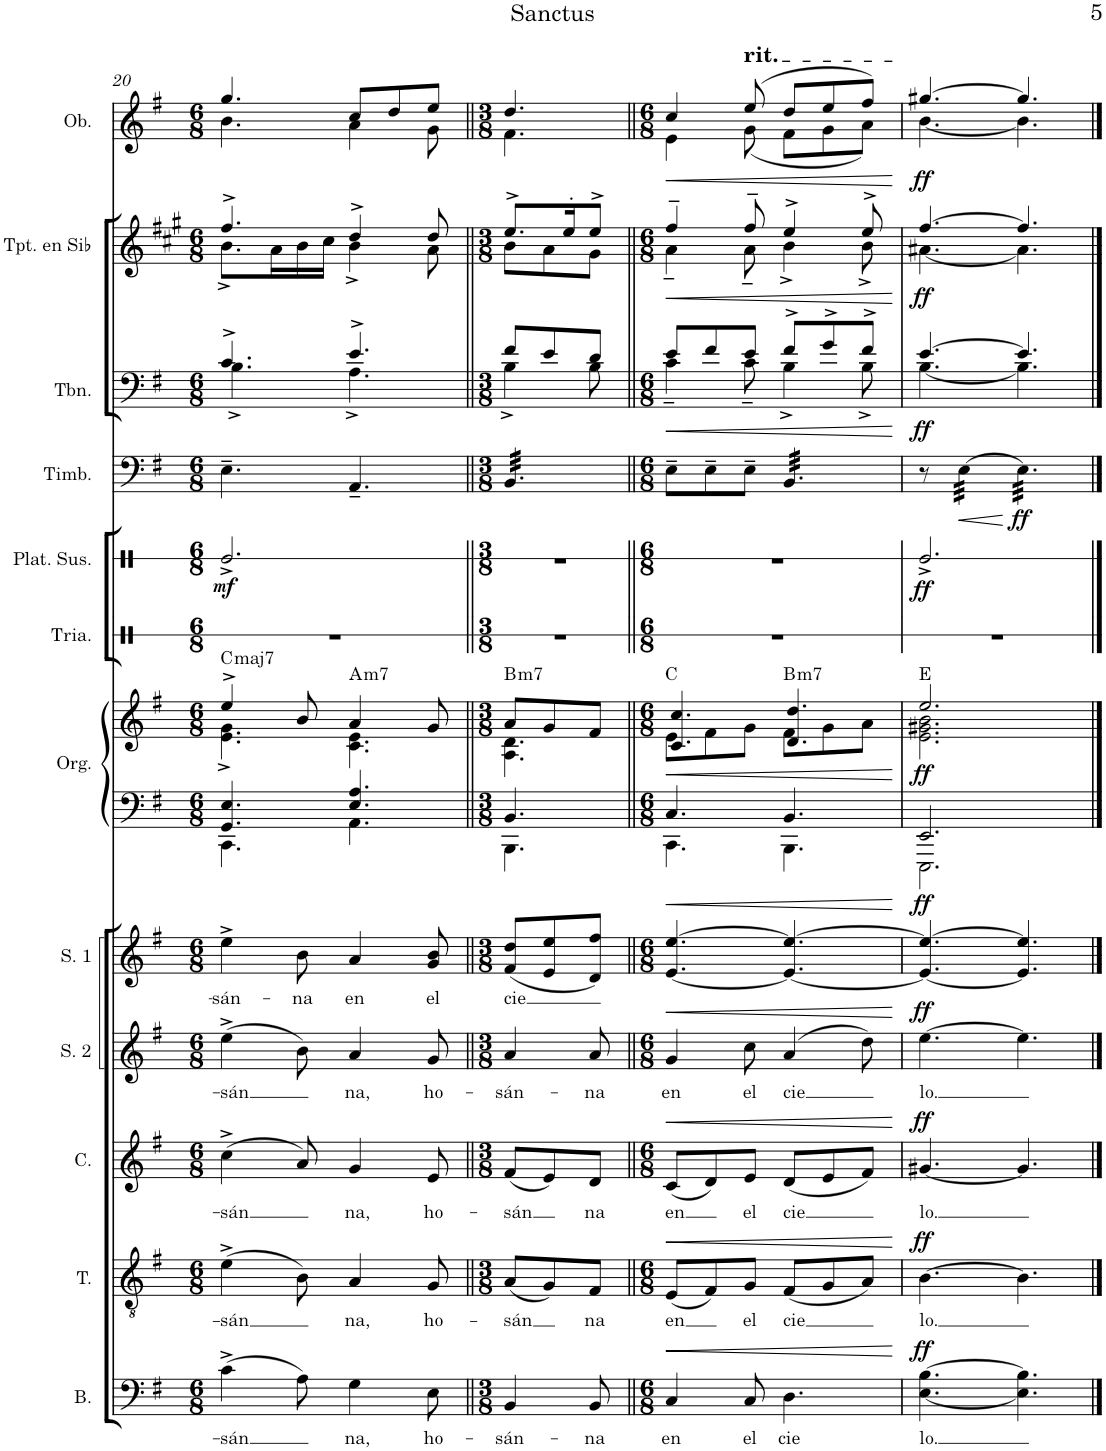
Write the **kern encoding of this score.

**kern	**text	**dynam	**kern	**text	**dynam	**kern	**text	**dynam	**kern	**text	**dynam	**kern	**text	**dynam	**kern	**kern	**dynam	**harte	**kern	**kern	**dynam	**kern	**dynam	**kern	**dynam	**kern	**dynam	**kern	**dynam
*part12	*part12	*part12	*part11	*part11	*part11	*part10	*part10	*part10	*part9	*part9	*part9	*part8	*part8	*part8	*part7	*part7	*part7	*part7	*part6	*part5	*part5	*part4	*part4	*part3	*part3	*part2	*part2	*part1	*part1
*staff13	*staff13	*staff13	*staff12	*staff12	*staff12	*staff11	*staff11	*staff11	*staff10	*staff10	*staff10	*staff9	*staff9	*staff9	*staff8	*staff7	*staff7/8	*	*staff6	*staff5	*staff5	*staff4	*staff4	*staff3	*staff3	*staff2	*staff2	*staff1	*staff1
*I"Bajo	*	*	*I"Tenor	*	*	*I"Contralto	*	*	*I"Soprano 2	*	*	*I"Soprano 1	*	*	*I"Órgano	*	*	*	*I"Triángulo	*I"Platillo suspendido	*	*I"Timbales	*	*I"Trombón	*	*I"Trompeta en Sib	*	*I"Oboe	*
*I'B.	*	*	*I'T.	*	*	*I'C.	*	*	*I'S. 2	*	*	*I'S. 1	*	*	*	*	*	*	*	*I'Plat. Sus.	*	*I'Timb.	*	*I'Tbn.	*	*I'Tpt. en Sib	*	*I'Ob.	*
!!LO:PB:g=z
*clefF4	*	*	*clefGv2	*	*	*clefG2	*	*	*clefG2	*	*	*clefG2	*	*	*clefF4	*clefG2	*	*	*clefX	*clefX	*	*clefF4	*	*clefF4	*	*clefG2	*	*clefG2	*
*	*	*	*	*	*	*	*	*	*	*	*	*	*	*	*	*	*	*	*	*	*	*	*	*	*	*Trd1c2	*	*	*
*k[f#]	*	*	*k[f#]	*	*	*k[f#]	*	*	*k[f#]	*	*	*k[f#]	*	*	*k[f#]	*k[f#]	*	*	*k[]	*k[]	*	*k[f#]	*	*k[f#]	*	*k[f#c#g#]	*	*k[f#]	*
*M6/8	*	*	*M6/8	*	*	*M6/8	*	*	*M6/8	*	*	*M6/8	*	*	*M6/8	*M6/8	*	*	*M6/8	*M6/8	*	*M6/8	*	*M6/8	*	*M6/8	*	*M6/8	*
=20	=20	=20	=20	=20	=20	=20	=20	=20	=20	=20	=20	=20	=20	=20	=20	=20	=20	=20	=20	=20	=20	=20	=20	=20	=20	=20	=20	=20	=20
!	!LO:LY:b	!	!	!LO:LY:b	!	!	!LO:LY:b	!	!	!LO:LY:b	!	!	!LO:LY:b	!	!	!	!	!LO:H:kt=maj7	!	!	!LO:DY:b	!	!	!	!	!	!	!	!
*	*	*	*	*	*	*	*	*	*	*	*	*	*	*	*^	*^	*	*	*	*	*	*	*	*^	*	*^	*	*^	*
(4c^\	-sán	.	(4e^\	-sán	.	(4cc^\	-sán	.	(4ee^\	-sán	.	4ee^\	-sán-	.	4.GG/ 4.E/	4.CC\	4ee^/	4.e\^ 4.g\^	.	C:maj7	2.r	2.Re^/	mf	4.E~\	.	4.c^/	4.B^\	.	4.ff#^/	8.b^\L	.	4.gg/	4.b\	.
.	.	.	.	.	.	.	.	.	.	.	.	.	.	.	.	.	.	.	.	.	.	.	.	.	.	.	.	.	.	16a\L	.	.	.	.
!	!	!	!	!	!	!	!	!	!	!	!	!	!LO:LY:b	!	!	!	!	!	!	!	!	!	!	!	!	!	!	!	!	!	!	!	!	!
8A\)	.	.	8B\)	.	.	8a/)	.	.	8b\)	.	.	8b\	-na	.	.	.	8b/	.	.	.	.	.	.	.	.	.	.	.	.	16b\	.	.	.	.
.	.	.	.	.	.	.	.	.	.	.	.	.	.	.	.	.	.	.	.	.	.	.	.	.	.	.	.	.	.	16cc#\JJ	.	.	.	.
!	!LO:LY:b	!	!	!LO:LY:b	!	!	!LO:LY:b	!	!	!LO:LY:b	!	!	!LO:LY:b	!	!	!	!	!	!	!LO:H:kt=m7	!	!	!	!	!	!	!	!	!	!	!	!	!	!
4G\	na,	.	4A/	na,	.	4g/	na,	.	4a/	na,	.	4a/	en	.	4.E/ 4.A/	4.AA\	4a/	4.c\ 4.e\	.	A:min7	.	.	.	4.AA~/	.	4.e^/	4.A^\	.	4dd^/	4b^\	.	8cc/L	4a\	.
.	.	.	.	.	.	.	.	.	.	.	.	.	.	.	.	.	.	.	.	.	.	.	.	.	.	.	.	.	.	.	.	8dd/	.	.
!	!LO:LY:b	!	!	!LO:LY:b	!	!	!LO:LY:b	!	!	!LO:LY:b	!	!	!LO:LY:b	!	!	!	!	!	!	!	!	!	!	!	!	!	!	!	!	!	!	!	!	!
8E\	ho-	.	8G/	ho-	.	8e/	ho-	.	8g/	ho-	.	8g/ 8b/	el	.	.	.	8g/	.	.	.	.	.	.	.	.	.	.	.	8dd/	8a\	.	8ee/J	8g\	.
=21||	=21||	=21||	=21||	=21||	=21||	=21||	=21||	=21||	=21||	=21||	=21||	=21||	=21||	=21||	=21||	=21||	=21||	=21||	=21||	=21||	=21||	=21||	=21||	=21||	=21||	=21||	=21||	=21||	=21||	=21||	=21||	=21||	=21||	=21||
*M3/8	*	*	*M3/8	*	*	*M3/8	*	*	*M3/8	*	*	*M3/8	*	*	*M3/8	*	*M3/8	*	*	*	*M3/8	*M3/8	*	*M3/8	*	*M3/8	*	*	*M3/8	*	*	*M3/8	*	*
!	!LO:LY:b	!	!	!LO:LY:b	!	!	!LO:LY:b	!	!	!LO:LY:b	!	!	!LO:LY:b	!	!	!	!	!	!	!LO:H:kt=m7	!	!	!	!	!	!	!	!	!	!	!	!	!	!
*	*	*	*	*	*	*	*	*	*	*	*	*	*	*	*	*	*	*	*	*	*	*	*	*tremolo	*	*	*	*	*	*	*	*	*	*
4BB/	-sán-	.	(8A/L	-sán	.	(8f#/L	-sán	.	4a/	-sán-	.	(8f#/ 8dd/L	cie	.	4.BB/	4.BBB\	8a/L	4.A\ 4.d\	.	B:min7	4.r	4.r	.	32BB/LLL	.	8f#/L	4B^\	.	8.ee^/L	8b\L	.	4.dd/	4.f#\	.
.	.	.	.	.	.	.	.	.	.	.	.	.	.	.	.	.	.	.	.	.	.	.	.	32BB/	.	.	.	.	.	.	.	.	.	.
.	.	.	.	.	.	.	.	.	.	.	.	.	.	.	.	.	.	.	.	.	.	.	.	32BB/	.	.	.	.	.	.	.	.	.	.
.	.	.	.	.	.	.	.	.	.	.	.	.	.	.	.	.	.	.	.	.	.	.	.	32BB/	.	.	.	.	.	.	.	.	.	.
.	.	.	8G/)	.	.	8e/)	.	.	.	.	.	8e/ 8ee/	.	.	.	.	8g/	.	.	.	.	.	.	32BB/	.	8e/	.	.	.	8a\	.	.	.	.
.	.	.	.	.	.	.	.	.	.	.	.	.	.	.	.	.	.	.	.	.	.	.	.	32BB/	.	.	.	.	.	.	.	.	.	.
.	.	.	.	.	.	.	.	.	.	.	.	.	.	.	.	.	.	.	.	.	.	.	.	32BB/	.	.	.	.	16ee'/K	.	.	.	.	.
.	.	.	.	.	.	.	.	.	.	.	.	.	.	.	.	.	.	.	.	.	.	.	.	32BB/	.	.	.	.	.	.	.	.	.	.
!	!LO:LY:b	!	!	!LO:LY:b	!	!	!LO:LY:b	!	!	!LO:LY:b	!	!	!	!	!	!	!	!	!	!	!	!	!	!	!	!	!	!	!	!	!	!	!	!
8BB/	-na	.	8F#/J	na	.	8d/J	na	.	8a/	-na	.	8d/ 8ff#/J)	.	.	.	.	8f#/J	.	.	.	.	.	.	32BB/	.	8d/J	8B\	.	8ee^/J	8g#\J	.	.	.	.
.	.	.	.	.	.	.	.	.	.	.	.	.	.	.	.	.	.	.	.	.	.	.	.	32BB/	.	.	.	.	.	.	.	.	.	.
.	.	.	.	.	.	.	.	.	.	.	.	.	.	.	.	.	.	.	.	.	.	.	.	32BB/	.	.	.	.	.	.	.	.	.	.
.	.	.	.	.	.	.	.	.	.	.	.	.	.	.	.	.	.	.	.	.	.	.	.	32BB/JJJ	.	.	.	.	.	.	.	.	.	.
*	*	*	*	*	*	*	*	*	*	*	*	*	*	*	*	*	*	*	*	*	*	*	*	*Xtremolo	*	*	*	*	*	*	*	*	*	*
=22||	=22||	=22||	=22||	=22||	=22||	=22||	=22||	=22||	=22||	=22||	=22||	=22||	=22||	=22||	=22||	=22||	=22||	=22||	=22||	=22||	=22||	=22||	=22||	=22||	=22||	=22||	=22||	=22||	=22||	=22||	=22||	=22||	=22||	=22||
*M6/8	*	*	*M6/8	*	*	*M6/8	*	*	*M6/8	*	*	*M6/8	*	*	*M6/8	*	*M6/8	*	*	*	*M6/8	*M6/8	*	*M6/8	*	*M6/8	*	*	*M6/8	*	*	*M6/8	*	*
!	!LO:LY:b	!LO:HP:b	!	!LO:LY:b	!LO:HP:b	!	!LO:LY:b	!LO:HP:b	!	!LO:LY:b	!LO:HP:b	!	!	!LO:HP:b	!	!	!	!	!LO:HP:b	!	!	!	!	!	!	!	!	!LO:HP:b	!	!	!LO:HP:b	!	!	!LO:HP:b
4C/	en	<	(8E/L	en	<	(8c/L	en	<	4g/	en	<	[4.e/ [4.ee/	.	<	4.C/	4.CC\	4.c/ 4.cc/	8e\L	<	C:maj	2.r	2.r	.	8E~\L	.	8e/L	4c~\	<	4ff#~/	4a~\	<	4cc/	4e\	<
.	.	.	8F#/)	.	.	8d/)	.	.	.	.	.	.	.	.	.	.	.	8f#\	.	.	.	.	.	8E~\	.	8f#/	.	.	.	.	.	.	.	.
!	!	!	!	!	!	!	!	!	!	!	!	!	!	!	!	!	!	!	!	!	!	!	!	!	!	!	!	!	!	!	!	!LO:TX:a:t=rit.	!	!
!	!LO:LY:b	!	!	!LO:LY:b	!	!	!LO:LY:b	!	!	!LO:LY:b	!	!	!	!	!	!	!	!	!	!	!	!	!	!	!	!	!	!	!	!	!	!	!	!
8C/	el	.	8G/J	el	.	8e/J	el	.	8cc\	el	.	.	.	.	.	.	.	8g\J	.	.	.	.	.	8E~\J	.	8e/J	8c~\	.	8ff#~/	8a~\	.	(8ee/	(8g\	.
!	!LO:LY:b	!	!	!LO:LY:b	!	!	!LO:LY:b	!	!	!LO:LY:b	!	!	!	!	!	!	!	!	!	!LO:H:kt=m7	!	!	!	!	!	!	!	!	!	!	!	!	!	!
*	*	*	*	*	*	*	*	*	*	*	*	*	*	*	*	*	*	*	*	*	*	*	*	*tremolo	*	*	*	*	*	*	*	*	*	*
4.D\	cie	.	(8F#/L	cie	.	(8d/L	cie	.	(4a/	cie	.	4.e/_ 4.ee/_	.	.	4.BB/	4.BBB\	4.d/ 4.dd/	8f#\L	.	B:min7	.	.	.	32BB/LLL	.	8f#^/L	4B^\	.	4ee^/	4b^\	.	8dd/L	8f#\L	.
.	.	.	.	.	.	.	.	.	.	.	.	.	.	.	.	.	.	.	.	.	.	.	.	32BB/	.	.	.	.	.	.	.	.	.	.
.	.	.	.	.	.	.	.	.	.	.	.	.	.	.	.	.	.	.	.	.	.	.	.	32BB/	.	.	.	.	.	.	.	.	.	.
.	.	.	.	.	.	.	.	.	.	.	.	.	.	.	.	.	.	.	.	.	.	.	.	32BB/	.	.	.	.	.	.	.	.	.	.
.	.	.	8G/	.	.	8e/	.	.	.	.	.	.	.	.	.	.	.	8g\	.	.	.	.	.	32BB/	.	8g^/	.	.	.	.	.	8ee/	8g\	.
.	.	.	.	.	.	.	.	.	.	.	.	.	.	.	.	.	.	.	.	.	.	.	.	32BB/	.	.	.	.	.	.	.	.	.	.
.	.	.	.	.	.	.	.	.	.	.	.	.	.	.	.	.	.	.	.	.	.	.	.	32BB/	.	.	.	.	.	.	.	.	.	.
.	.	.	.	.	.	.	.	.	.	.	.	.	.	.	.	.	.	.	.	.	.	.	.	32BB/	.	.	.	.	.	.	.	.	.	.
.	.	.	8A/J)	.	.	8f#/J)	.	.	8dd\)	.	.	.	.	.	.	.	.	8a\J	.	.	.	.	.	32BB/	.	8f#^/J	8B^\	.	8ee^/	8b^\	.	8ff#/J)	8a\J)	.
.	.	.	.	.	.	.	.	.	.	.	.	.	.	.	.	.	.	.	.	.	.	.	.	32BB/	.	.	.	.	.	.	.	.	.	.
.	.	.	.	.	.	.	.	.	.	.	.	.	.	.	.	.	.	.	.	.	.	.	.	32BB/	.	.	.	.	.	.	.	.	.	.
.	.	.	.	.	.	.	.	.	.	.	.	.	.	.	.	.	.	.	.	.	.	.	.	32BB/JJJ	.	.	.	.	.	.	.	.	.	.
*	*	*	*	*	*	*	*	*	*	*	*	*	*	*	*v	*v	*	*	*	*	*	*	*	*	*	*v	*v	*	*v	*v	*	*v	*v	*
*	*	*	*	*	*	*	*	*	*	*	*	*	*	*	*	*v	*v	*	*	*	*	*	*	*	*	*	*	*	*	*
.	.	[	.	.	[	.	.	[	.	.	[	.	.	[	.	.	[	.	.	.	.	.	.	.	[	.	[	.	[
=23	=23	=23	=23	=23	=23	=23	=23	=23	=23	=23	=23	=23	=23	=23	=23	=23	=23	=23	=23	=23	=23	=23	=23	=23	=23	=23	=23	=23	=23
!	!LO:LY:b	!LO:DY:a	!	!LO:LY:b	!LO:DY:a	!	!LO:LY:b	!LO:DY:a	!	!LO:LY:b	!LO:DY:a	!	!	!LO:DY:a	!	!	!LO:DY:b	!	!	!	!LO:DY:b	!	!	!	!LO:DY:b	!	!LO:DY:b	!	!LO:DY:b
*	*	*	*	*	*	*	*	*	*	*	*	*	*	*	*^	*^	*	*	*	*	*	*	*	*^	*	*^	*	*^	*
[4.E\ [4.B\	lo.	ff	[4.B\	lo.	ff	[4.g#X/	lo.	ff	[4.ee\	lo.	ff	4.e/_ 4.ee/_	.	ff	2.EE/	2.EEE\	2.ee/	2.e\ 2.g#X\ 2.b\	ff	E:maj	2.r	2.Re^/	ff	8r	.	[4.e/	[4.B\	ff	[4.ff#/	[4.a#X\	ff	[4.gg#X/	[4.b\	ff
!	!	!	!	!	!	!	!	!	!	!	!	!	!	!	!	!	!	!	!	!	!	!	!	!	!LO:HP:b	!	!	!	!	!	!	!	!	!
.	.	.	.	.	.	.	.	.	.	.	.	.	.	.	.	.	.	.	.	.	.	.	.	[32E\LLL	<	.	.	.	.	.	.	.	.	.
.	.	.	.	.	.	.	.	.	.	.	.	.	.	.	.	.	.	.	.	.	.	.	.	32E\	.	.	.	.	.	.	.	.	.	.
.	.	.	.	.	.	.	.	.	.	.	.	.	.	.	.	.	.	.	.	.	.	.	.	32E\	.	.	.	.	.	.	.	.	.	.
.	.	.	.	.	.	.	.	.	.	.	.	.	.	.	.	.	.	.	.	.	.	.	.	32E\	.	.	.	.	.	.	.	.	.	.
.	.	.	.	.	.	.	.	.	.	.	.	.	.	.	.	.	.	.	.	.	.	.	.	32E\	.	.	.	.	.	.	.	.	.	.
.	.	.	.	.	.	.	.	.	.	.	.	.	.	.	.	.	.	.	.	.	.	.	.	32E\	.	.	.	.	.	.	.	.	.	.
.	.	.	.	.	.	.	.	.	.	.	.	.	.	.	.	.	.	.	.	.	.	.	.	32E\	.	.	.	.	.	.	.	.	.	.
.	.	.	.	.	.	.	.	.	.	.	.	.	.	.	.	.	.	.	.	.	.	.	.	32E\JJJ	.	.	.	.	.	.	.	.	.	.
!	!	!	!	!	!	!	!	!	!	!	!	!	!	!	!	!	!	!	!	!	!	!	!	!	!LO:DY:n=1:b	!	!	!	!	!	!	!	!	!
4.E\] 4.B\]	.	.	4.B\]	.	.	4.g#/]	.	.	4.ee\]	.	.	4.e/] 4.ee/]	.	.	.	.	.	.	.	.	.	.	.	32E\]LLL	[ ff	4.e/]	4.B\]	.	4.ff#/]	4.a#\]	.	4.gg#/]	4.b\]	.
.	.	.	.	.	.	.	.	.	.	.	.	.	.	.	.	.	.	.	.	.	.	.	.	32E\	.	.	.	.	.	.	.	.	.	.
.	.	.	.	.	.	.	.	.	.	.	.	.	.	.	.	.	.	.	.	.	.	.	.	32E\	.	.	.	.	.	.	.	.	.	.
.	.	.	.	.	.	.	.	.	.	.	.	.	.	.	.	.	.	.	.	.	.	.	.	32E\	.	.	.	.	.	.	.	.	.	.
.	.	.	.	.	.	.	.	.	.	.	.	.	.	.	.	.	.	.	.	.	.	.	.	32E\	.	.	.	.	.	.	.	.	.	.
.	.	.	.	.	.	.	.	.	.	.	.	.	.	.	.	.	.	.	.	.	.	.	.	32E\	.	.	.	.	.	.	.	.	.	.
.	.	.	.	.	.	.	.	.	.	.	.	.	.	.	.	.	.	.	.	.	.	.	.	32E\	.	.	.	.	.	.	.	.	.	.
.	.	.	.	.	.	.	.	.	.	.	.	.	.	.	.	.	.	.	.	.	.	.	.	32E\	.	.	.	.	.	.	.	.	.	.
.	.	.	.	.	.	.	.	.	.	.	.	.	.	.	.	.	.	.	.	.	.	.	.	32E\	.	.	.	.	.	.	.	.	.	.
.	.	.	.	.	.	.	.	.	.	.	.	.	.	.	.	.	.	.	.	.	.	.	.	32E\	.	.	.	.	.	.	.	.	.	.
.	.	.	.	.	.	.	.	.	.	.	.	.	.	.	.	.	.	.	.	.	.	.	.	32E\	.	.	.	.	.	.	.	.	.	.
.	.	.	.	.	.	.	.	.	.	.	.	.	.	.	.	.	.	.	.	.	.	.	.	32E\JJJ	.	.	.	.	.	.	.	.	.	.
*	*	*	*	*	*	*	*	*	*	*	*	*	*	*	*	*	*	*	*	*	*	*	*	*Xtremolo	*	*	*	*	*	*	*	*	*	*
*	*	*	*	*	*	*	*	*	*	*	*	*	*	*	*v	*v	*	*	*	*	*	*	*	*	*	*v	*v	*	*v	*v	*	*v	*v	*
*	*	*	*	*	*	*	*	*	*	*	*	*	*	*	*	*v	*v	*	*	*	*	*	*	*	*	*	*	*	*	*
==	==	==	==	==	==	==	==	==	==	==	==	==	==	==	==	==	==	==	==	==	==	==	==	==	==	==	==	==	==
*-	*-	*-	*-	*-	*-	*-	*-	*-	*-	*-	*-	*-	*-	*-	*-	*-	*-	*-	*-	*-	*-	*-	*-	*-	*-	*-	*-	*-	*-
